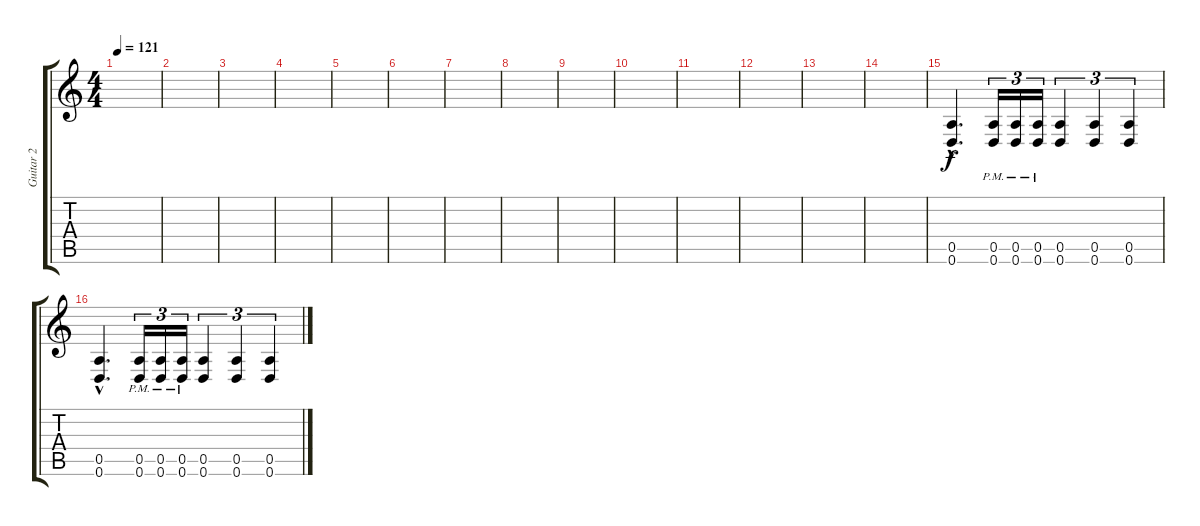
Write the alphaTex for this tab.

\track ("Guitar 2" "Guitar 2") {instrument distortionguitar}
\staff {score tabs}
\tuning (E4 B3 G3 D3 A2 D2) {hide}
\ts (4 4)
\tempo 121
\clef g2
\ks c
|
|
|
|
|
|
|
|
|
|
|
|
|
|
(0.5{hac} 0.6{hac}).4{d} (0.5{pm} 0.6{pm}).16{tu (3 2)} (0.5{pm} 0.6{pm}).16{tu (3 2)} (0.5{pm} 0.6{pm}).16{tu (3 2)} (0.5 0.6).4{tu (3 2)} (0.5 0.6).4{tu (3 2)} (0.5 0.6).4{tu (3 2)} |
(0.5{hac} 0.6{hac}).4{d} (0.5{pm} 0.6{pm}).16{tu (3 2)} (0.5{pm} 0.6{pm}).16{tu (3 2)} (0.5{pm} 0.6{pm}).16{tu (3 2)} (0.5 0.6).4{tu (3 2)} (0.5 0.6).4{tu (3 2)} (0.5 0.6).4{tu (3 2)}
